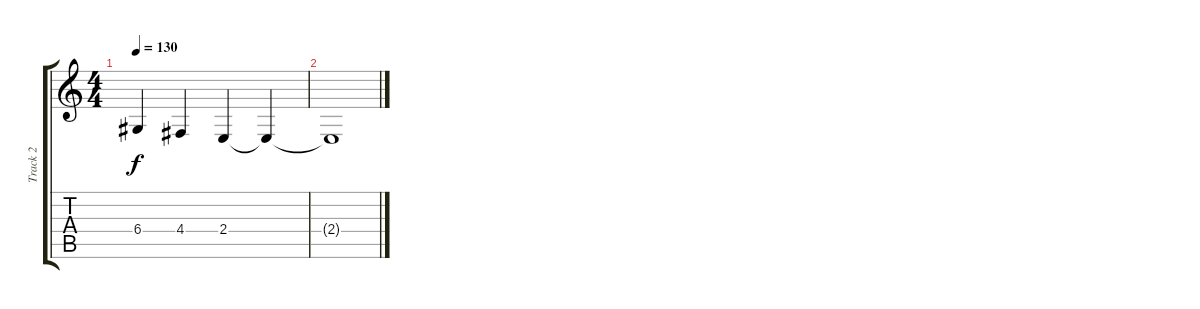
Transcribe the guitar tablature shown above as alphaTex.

\track ("Track 2" "Track 2") {instrument clarinet}
\staff {score tabs}
\tuning (E4 B3 G3 D3 A2 E2) {hide}
\ts (4 4)
\tempo 130
\clef g2
\ks c
6.4.4{dy f} 4.4.4 2.4.4 2.4{t}.4 |
2.4{t}.1
